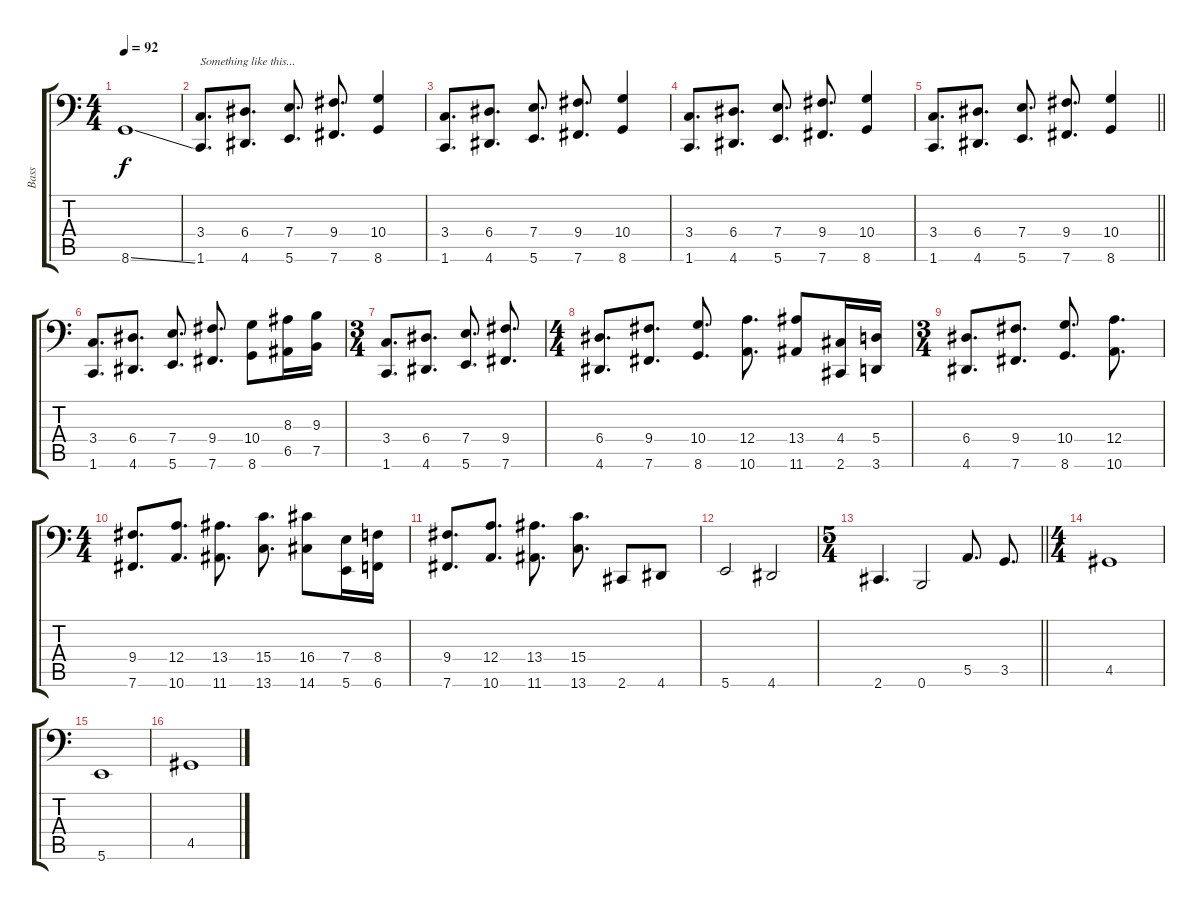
\track ("Bass" "Bass") {instrument electricbassfinger}
\staff {score tabs}
\tuning (C3 G2 D2 A1 E1 B0) {hide}
\ts (4 4)
\tempo 92
\clef f4
\ks c
8.6{ss}.1{dy f} |
(3.4 1.6).8{d txt "Something like this..."} (6.4 4.6).8{d} (7.4 5.6).8{d} (9.4 7.6).8{d} (10.4 8.6).4 |
(3.4 1.6).8{d} (6.4 4.6).8{d} (7.4 5.6).8{d} (9.4 7.6).8{d} (10.4 8.6).4 |
(3.4 1.6).8{d} (6.4 4.6).8{d} (7.4 5.6).8{d} (9.4 7.6).8{d} (10.4 8.6).4 |
\barLineRight lightlight
(3.4 1.6).8{d} (6.4 4.6).8{d} (7.4 5.6).8{d} (9.4 7.6).8{d} (10.4 8.6).4 |
(3.4 1.6).8{d} (6.4 4.6).8{d} (7.4 5.6).8{d} (9.4 7.6).8{d} (10.4 8.6).8 (8.3 6.5).16 (9.3 7.5).16 |
\ts (3 4)
(3.4 1.6).8{d} (6.4 4.6).8{d} (7.4 5.6).8{d} (9.4 7.6).8{d} |
\ts (4 4)
(6.4 4.6).8{d} (9.4 7.6).8{d} (10.4 8.6).8{d} (12.4 10.6).8{d} (13.4 11.6).8 (4.4 2.6).16 (5.4 3.6).16 |
\ts (3 4)
(6.4 4.6).8{d} (9.4 7.6).8{d} (10.4 8.6).8{d} (12.4 10.6).8{d} |
\ts (4 4)
(9.4 7.6).8{d} (12.4 10.6).8{d} (13.4 11.6).8{d} (15.4 13.6).8{d} (16.4 14.6).8 (7.4 5.6).16 (8.4 6.6).16 |
(9.4 7.6).8{d} (12.4 10.6).8{d} (13.4 11.6).8{d} (15.4 13.6).8{d} 2.6.8 4.6.8 |
5.6.2 4.6.2 |
\ts (5 4)
\barLineRight lightlight
2.6.4{d} 0.6.2 5.5.8{d} 3.5.8{d} |
\ts (4 4)
4.5.1 |
5.6.1 |
4.5.1
